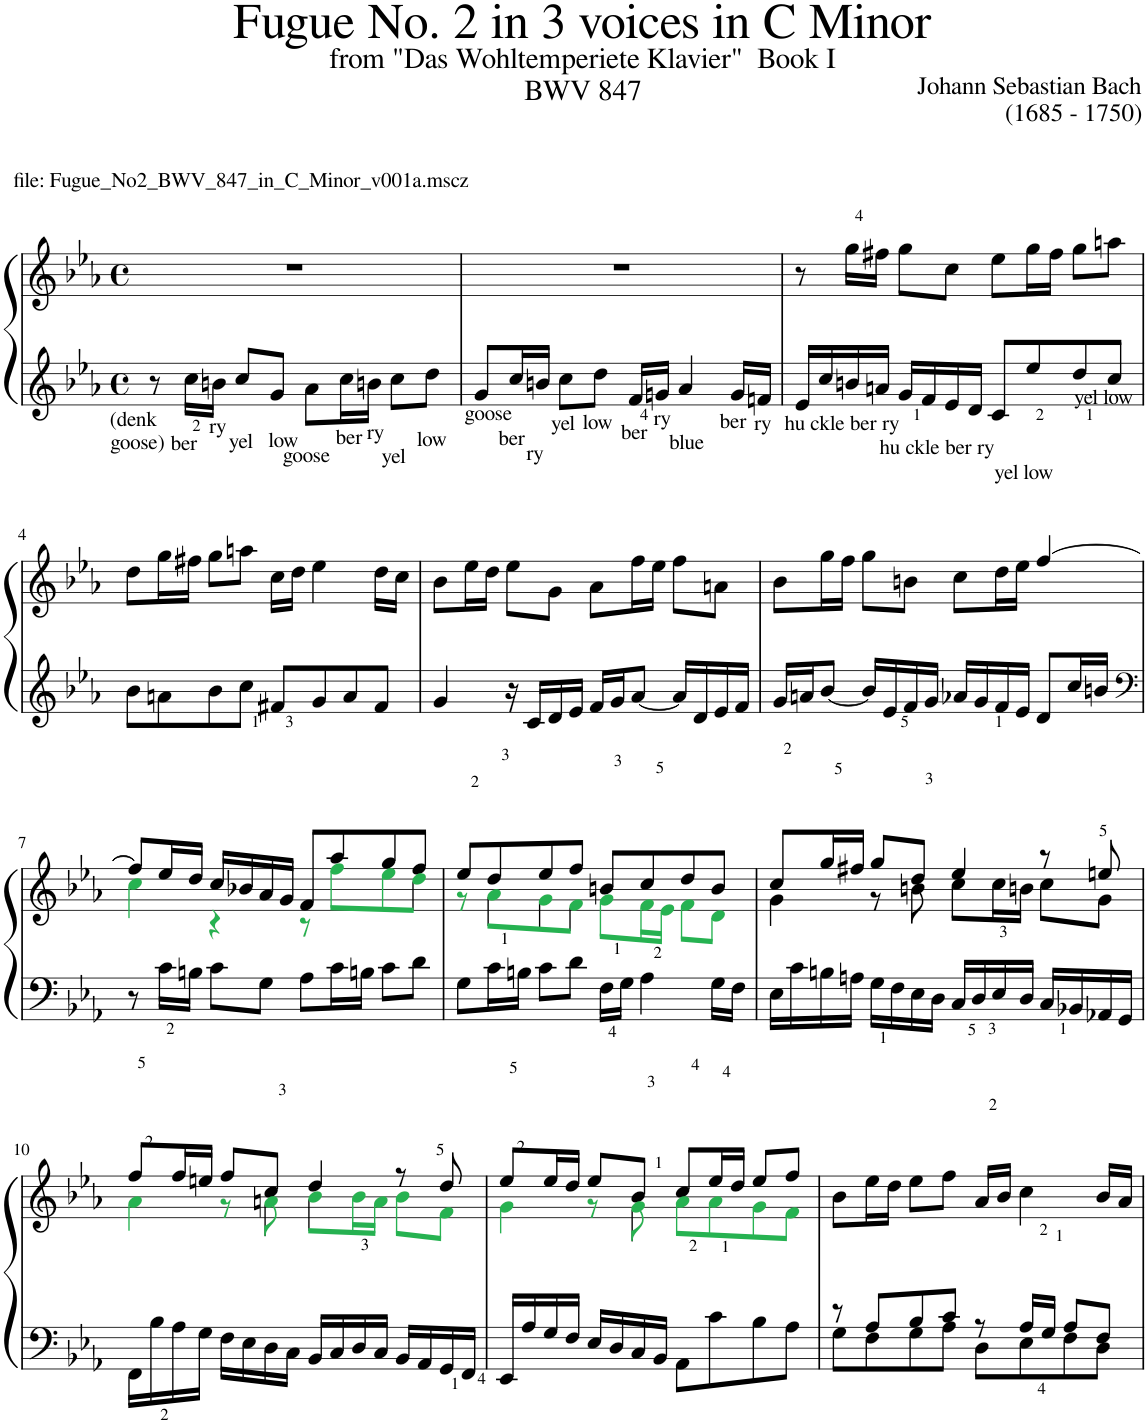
**kern	**kern
*part1	*part1
*staff2	*staff1
*I"Piano	*
*I'Pno.	*
*clefG2	*clefG2
*k[b-e-a-]	*k[b-e-a-]
*M4/4	*M4/4
*met(c)	*met(c)
=1	=1
!	!LO:TX:a:t=file&colon; Fugue_No2_BWV_847_in_C_Minor_v001a.mscz
!LO:TX:b:t=(denk	!
!LO:TX:b:t=goose)	!
8r	1r
!LO:TX:b:t=ber	!
16cc\LL	.
!LO:TX:b:t=ry	!
16bn\JJ	.
!LO:TX:b:t=yel	!
8cc/L	.
!LO:TX:b:t=low	!
8g/J	.
!LO:TX:b:t=goose	!
8a-\L	.
!LO:TX:b:t=ber	!
16cc\L	.
!LO:TX:b:t=ry	!
16bn\JJ	.
!LO:TX:b:t=yel	!
8cc\L	.
!LO:TX:b:t=low	!
8dd\J	.
=2	=2
!LO:TX:b:t=goose	!
8g/L	1r
!LO:TX:b:t=ber	!
16cc/L	.
!LO:TX:b:t=ry	!
16bn/JJ	.
!LO:TX:b:t=yel	!
8cc\L	.
!LO:TX:b:t=low	!
8dd\J	.
!LO:TX:b:t=ber	!
16f/LL	.
!LO:TX:b:t=ry	!
16gn/JJ	.
!LO:TX:b:t=blue	!
4a-/	.
!LO:TX:b:t=ber	!
16g/LL	.
!LO:TX:b:t=ry	!
16fn/JJ	.
=3	=3
!LO:TX:b:t=hu ckle ber ry	!
16e-/LL	8r
16cc/	.
16bn/	16gg\LL
16an/JJ	16ff#X\JJ
!LO:TX:b:t=hu ckle ber ry	!
16g/LL	8gg\L
16f/	.
16e-/	8cc\J
16d/JJ	.
!LO:TX:b:t=yel low	!
8c/L	8ee-\L
8ee-/	16gg\L
.	16ff#\JJ
!LO:TX:a:t=yel low	!
8dd/	8gg\L
8cc/J	8aan\J
!!LO:LB:g=z
=4	=4
8b-\L	8dd\L
8an\	16gg\L
.	16ff#X\JJ
8b-\	8gg\L
8cc\J	8aan\J
8f#X/L	16cc\LL
.	16dd\JJ
8g/	4ee-\
8a/	.
8f#/J	16dd\LL
.	16cc\JJ
=5	=5
4g/	8b-\L
.	16ee-\L
.	16dd\JJ
16r	8ee-\L
16c/LL	.
16d/	8g\J
16e-/JJ	.
16f/LL	8a-\L
16g/J	.
[8a-/J	16ff\L
.	16ee-\JJ
16a-/LL]	8ff\L
16d/	.
16e-/	8an\J
16f/JJ	.
=6	=6
16g/LL	8b-\L
16an/J	.
[8b-/J	16gg\L
.	16ff\JJ
16b-/LL]	8gg\L
16e-/	.
16f/	8bn\J
16g/JJ	.
16a-X/LL	8cc\L
16g/	.
16f/	16dd\L
16e-/JJ	16ee-\JJ
8d/L	[4ff/
16cc/L	.
16bn/JJ	.
!!LO:LB:g=z
=7	=7
*clefF4	*
*	*^
8r	8ff/L]	4cci\
16c\LL	16ee-/L	.
16Bn\JJ	16dd/JJ	.
8c\L	16cc/LL	4r
.	16b-X/	.
8G\J	16a-/	.
.	16g/JJ	.
8A-\L	8f/L	8r
16c\L	8aa-/	8ffi\L
16Bn\JJ	.	.
8c\L	8gg/	8ee-i\
8d\J	8ff/J	8ddi\J
=8	=8	=8
8G\L	8ee-/L	8r
16c\L	8dd/	8a-i\L
16Bn\JJ	.	.
8c\L	8ee-/	8gi\
8d\J	8ff/J	8fi\J
16F\LL	8bn/L	8gi\L
16G\JJ	.	.
4A-\	8cc/	16fi\L
.	.	16e-i\JJ
.	8dd/	8fi\L
16G\LL	8b/J	8di\J
16F\JJ	.	.
=9	=9	=9
16E-\LL	8cc/L	4g\
16c\	.	.
16Bn\	16gg/L	.
16An\JJ	16ff#X/JJ	.
16G\LL	8gg/L	8r
16F\	.	.
16E-\	8dd/J	8bn\
16D\JJ	.	.
16C/LL	4ee-/	8cc\L
16D/	.	.
16E-/	.	16cc\L
16D/JJ	.	16bn\JJ
16C/LL	8r	8cc\L
16BB-X/	.	.
16AA-X/	8een/	8g\J
16GG/JJ	.	.
!!LO:LB:g=z	!!
=10	=10	=10
16FF\LL	8ff/L	4a-i\
16B-\	.	.
16A-\	16ff/L	.
16G\JJ	16een/JJ	.
16F\LL	8ff/L	8r
16E-\	.	.
16D\	8cc/J	8ani\
16C\JJ	.	.
16BB-/LL	4dd/	8b-i\L
16C/	.	.
16D/	.	16b-i\L
16C/JJ	.	16ai\JJ
16BB-/LL	8r	8b-i\L
16AA-/	.	.
16GG/	8dd/	8fi\J
16FF/JJ	.	.
=11	=11	=11
16EE-/LL	8ee-/L	4gi\
16A-/	.	.
16G/	16ee-/L	.
16F/JJ	16dd/JJ	.
16E-/LL	8ee-/L	8r
16D/	.	.
16C/	8b-/J	8gi\
16BB-/JJ	.	.
8AA-\L	8cc/L	8a-i\L
8c\	16ee-/L	8a-i\
.	16dd/JJ	.
8B-\	8ee-/L	8gi\
8A-\J	8ff/J	8fi\J
*	*v	*v
=12	=12
*^	*
8r	8G\L	8b-\L
8A-/L	8F\	16ee-\L
.	.	16dd\JJ
8B-/	8G\	8ee-\L
8c/J	8A-\J	8ff\J
8r	8D\L	16a-/LL
.	.	16b-/JJ
16A-/LL	8E-\	4cc\
16G/JJ	.	.
8A-/L	8F\	.
8F/J	8D\J	16b-/LL
.	.	16a-/JJ
*v	*v	*
=	=
*-	*-
